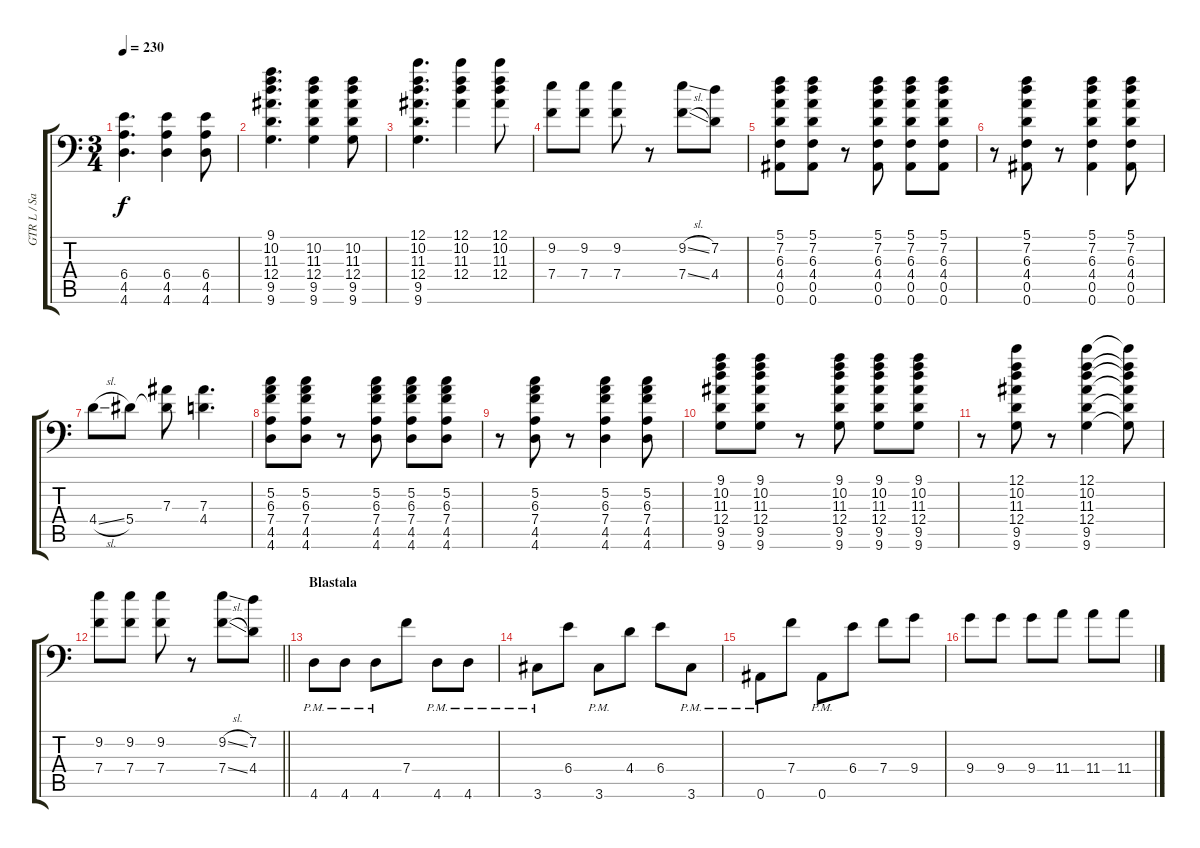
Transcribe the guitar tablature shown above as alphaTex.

\track ("GTR L / Sanch" "GTR L / Sa") {instrument overdrivenguitar}
\staff {score tabs}
\tuning (C4 G3 Eb3 Bb2 F2 Bb1) {hide}
\ts (3 4)
\tempo 230
\clef f4
\ks c
(6.4 4.5 4.6).4{d dy f} (6.4 4.5 4.6).4 (6.4 4.5 4.6).8 |
(9.1 10.2 11.3 12.4 9.5 9.6).4{d} (10.2 11.3 12.4 9.5 9.6).4 (10.2 11.3 12.4 9.5 9.6).8 |
(12.1 10.2 11.3 12.4 9.5 9.6).4{d} (12.1 10.2 11.3 12.4).4 (12.1 10.2 11.3 12.4).8 |
(9.2 7.4).8 (9.2 7.4).8 (9.2 7.4).8 r.8 (9.2{sl} 7.4{sl}).8 (7.2 4.4).8 |
(5.1 7.2 6.3 4.4 0.5 0.6).8 (5.1 7.2 6.3 4.4 0.5 0.6).8 r.8 (5.1 7.2 6.3 4.4 0.5 0.6).8 (5.1 7.2 6.3 4.4 0.5 0.6).8 (5.1 7.2 6.3 4.4 0.5 0.6).8 |
r.8 (5.1 7.2 6.3 4.4 0.5 0.6).8 r.8 (5.1 7.2 6.3 4.4 0.5 0.6).4 (5.1 7.2 6.3 4.4 0.5 0.6).8 |
4.4{sl}.8 5.4.8 (7.3 5.4{t}).8 (7.3 4.4).4{d} |
(5.2 6.3 7.4 4.5 4.6).8 (5.2 6.3 7.4 4.5 4.6).8 r.8 (5.2 6.3 7.4 4.5 4.6).8 (5.2 6.3 7.4 4.5 4.6).8 (5.2 6.3 7.4 4.5 4.6).8 |
r.8 (5.2 6.3 7.4 4.5 4.6).8 r.8 (5.2 6.3 7.4 4.5 4.6).4 (5.2 6.3 7.4 4.5 4.6).8 |
(9.1 10.2 11.3 12.4 9.5 9.6).8 (9.1 10.2 11.3 12.4 9.5 9.6).8 r.8 (9.1 10.2 11.3 12.4 9.5 9.6).8 (9.1 10.2 11.3 12.4 9.5 9.6).8 (9.1 10.2 11.3 12.4 9.5 9.6).8 |
r.8 (12.1 10.2 11.3 12.4 9.5 9.6).8 r.8 (12.1 10.2 11.3 12.4 9.5 9.6).4 (12.1{t} 10.2{t} 11.3{t} 12.4{t} 9.5{t} 9.6{t}).8 |
\barLineRight lightlight
(9.2 7.4).8 (9.2 7.4).8 (9.2 7.4).8 r.8 (9.2{sl} 7.4{sl}).8 (7.2 4.4).8 |
\section ("" "Blastala")
4.6{pm}.8 4.6{pm}.8 4.6{pm}.8 7.4.8 4.6{pm}.8 4.6{pm}.8 |
3.6{pm}.8 6.4.8 3.6{pm}.8 4.4.8 6.4.8 3.6{pm}.8 |
0.6{pm}.8 7.4.8 0.6{pm}.8 6.4.8 7.4.8 9.4.8 |
9.4.8 9.4.8 9.4.8 11.4.8 11.4.8 11.4.8
